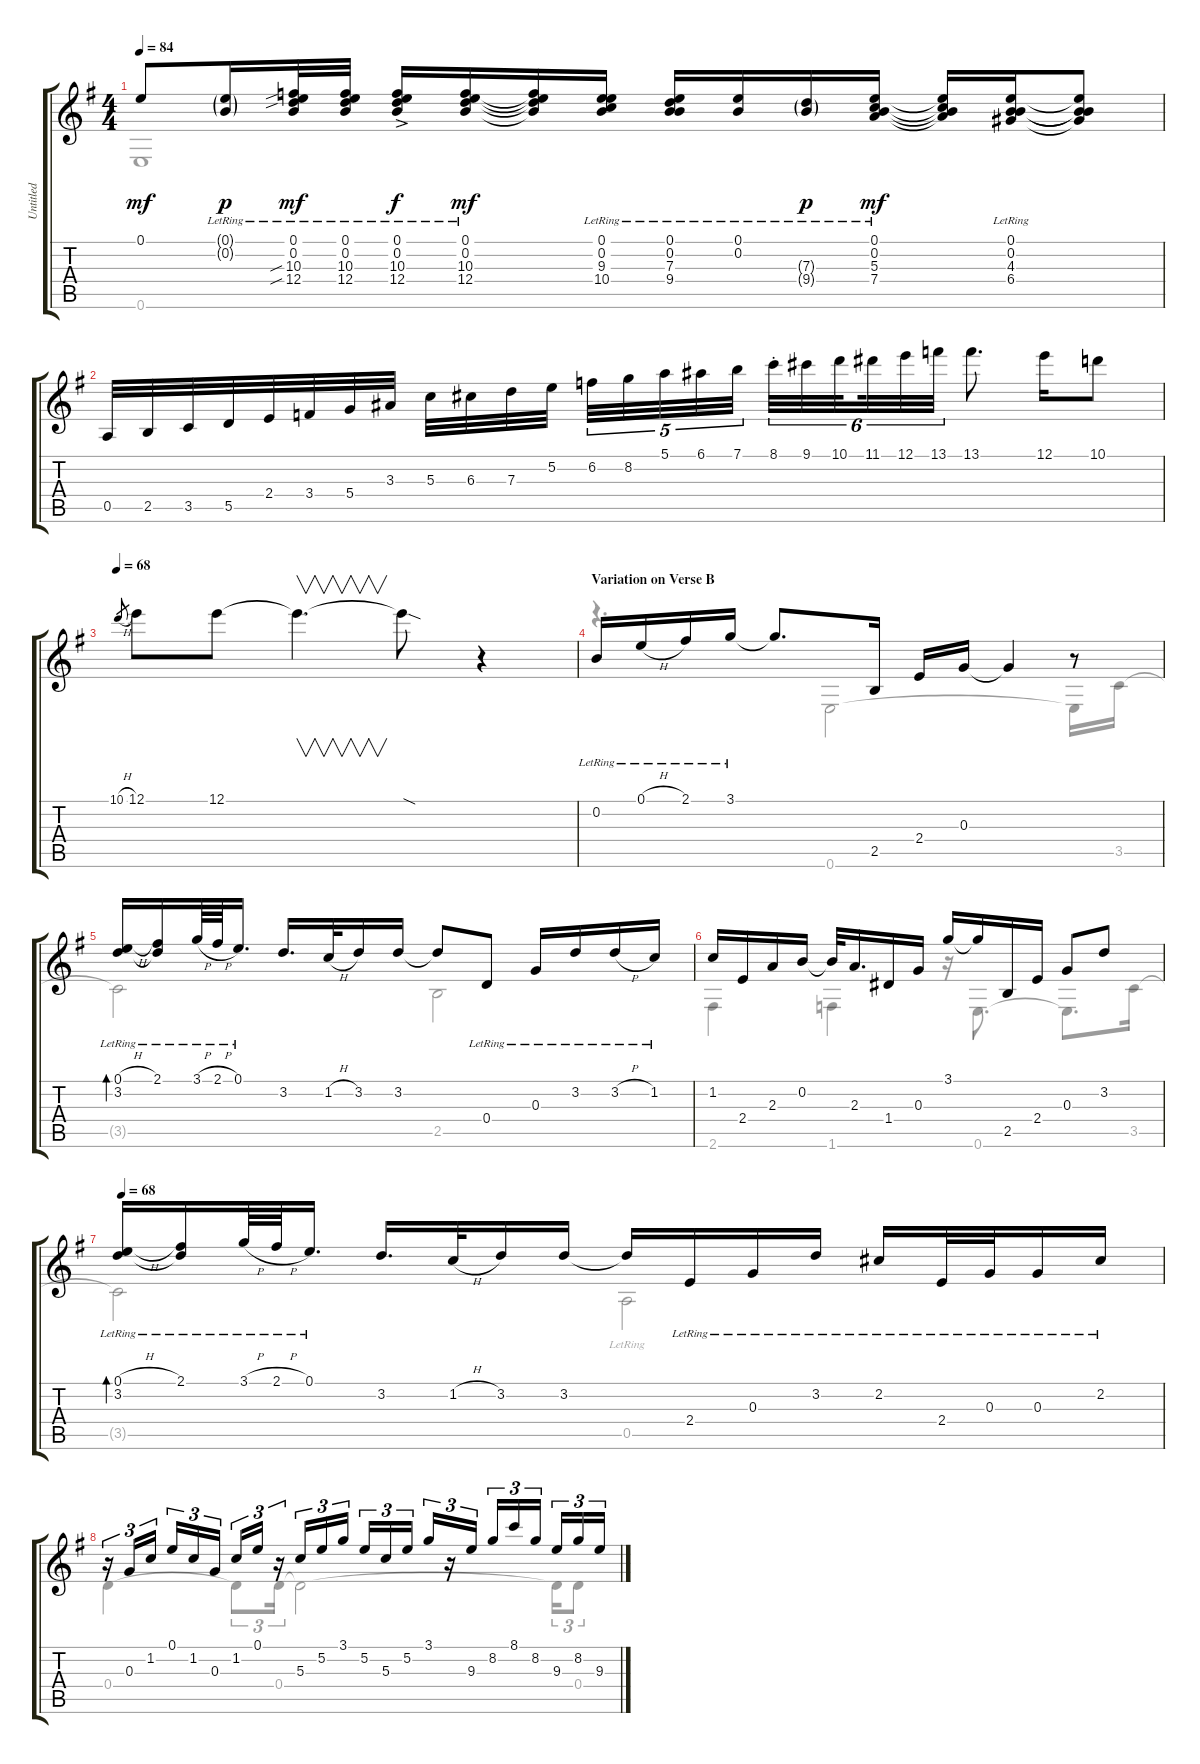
\track ("Untitled" "Untitled") {instrument acousticguitarnylon}
\staff {score tabs}
\tuning (E4 B3 G3 D3 A2 E2) {hide}
\voice
\ts (4 4)
\tempo 84
\clef g2
\ks g
0.1{t}.8{dy mf} (0.1{g lr} 0.2{g lr}).16{dy p} (0.1{lr} 0.2{lr} 10.3{sib lr} 12.4{sib lr}).32{dy mf} (0.1{lr} 0.2{lr} 10.3{lr} 12.4{lr}).32 (0.1{ac lr} 0.2{ac lr} 10.3{ac lr} 12.4{ac lr}).16{dy f} (0.1{lr} 0.2{lr} 10.3{lr} 12.4{lr}).16{dy mf} (0.1{t} 0.2{t} 10.3{t} 12.4{t}).16 (0.1{lr} 0.2{lr} 9.3{lr} 10.4{lr}).16 (0.1{lr} 0.2{lr} 7.3{lr} 9.4{lr}).16 (0.1{lr} 0.2{lr}).16 (7.3{g lr} 9.4{g lr}).16{dy p} (0.1{lr} 0.2{lr} 5.3{lr} 7.4{lr}).16{dy mf} (0.1{t} 0.2{t} 5.3{t} 7.4{t}).16 (0.1{lr} 0.2{lr} 4.3{lr} 6.4{lr}).16 (0.1{t} 0.2{t} 4.3{t} 6.4{t}).8 |
0.5.32 2.5.32 3.5.32 5.5.32 2.4.32 3.4.32 5.4.32 3.3.32 5.3.32 6.3.32 7.3.32 5.2.32{beam splitsecondary} 6.2.32{tu (5 4)} 8.2.32{tu (5 4)} 5.1.32{tu (5 4)} 6.1.32{tu (5 4)} 7.1.32{tu (5 4)} 8.1{st}.32{tu (6 4)} 9.1.32{tu (6 4)} 10.1.32{tu (6 4) beam splitsecondary} 11.1.32{tu (6 4)} 12.1.32{tu (6 4)} 13.1.32{tu (6 4)} 13.1.8{d} 12.1.16 10.1.8 |
\tempo 68
10.1{h}.8{gr} 12.1.8 12.1.8 12.1{t}.4{v d} 12.1{sod t}.8 r.4 |
\section ("" "Variation on Verse B")
0.2{lr}.16 0.1{h lr}.16 2.1{lr}.16 3.1{lr}.16 3.1{t}.8{d} 2.5.16 2.4.16 0.3.16 0.3{t}.4 r.8 |
(0.1{h lr} 3.2{lr}).16{bd 30} (2.1{lr} 3.2{t}).16 3.1{h lr}.64 2.1{h lr}.64 0.1{lr}.16{d} 3.2.16{d} 1.2{h}.32 3.2.16 3.2.16 3.2{t}.8 0.4{lr}.8 0.3{lr}.16 3.2{lr}.16 3.2{h lr}.16 1.2{lr}.16 |
1.2.16 2.4.16 2.3.16 0.2.16 0.2{t}.32 2.3.16{d} 1.4.16 0.3.16 3.1.16 3.1{t}.16 2.5.16 2.4.16 0.3.8 3.2.8 |
\tempo 68
(0.1{h lr} 3.2{lr}).16{bd 30} (2.1{lr} 3.2{t}).16 3.1{h lr}.64 2.1{h lr}.64 0.1{lr}.16{d} 3.2.16{d} 1.2{h}.32 3.2.16 3.2.16 3.2{t}.16 2.4{lr}.16 0.3{lr}.16 3.2{lr}.16 2.2{lr}.16 2.4{lr}.32 0.3{lr}.32 0.3{lr}.16 2.2{lr}.16 |
r.16{tu (3 2)} 0.3.16{tu (3 2)} 1.2.16{tu (3 2) beam splitsecondary} 0.1.16{tu (3 2)} 1.2.16{tu (3 2)} 0.3.16{tu (3 2)} 1.2.16{tu (3 2)} 0.1.16{tu (3 2)} r.16{tu (3 2)} 5.3.16{tu (3 2)} 5.2.16{tu (3 2)} 3.1.16{tu (3 2)} 5.2.16{tu (3 2)} 5.3.16{tu (3 2)} 5.2.16{tu (3 2) beam splitsecondary} 3.1.16{tu (3 2)} r.16{tu (3 2)} 9.3.16{tu (3 2)} 8.2.16{tu (3 2)} 8.1.16{tu (3 2)} 8.2.16{tu (3 2) beam splitsecondary} 9.3.16{tu (3 2)} 8.2.16{tu (3 2)} 9.3{sl}.16{tu (3 2)}
\voice
\clef g2
\ottava regular
\simile none
\ks g
0.6.1{dy mf} |
|
|
r.4{d} 0.6.2 0.6{t}.16 3.5.16 |
3.5{t}.2 2.5.2 |
2.6.4 1.6.4 r.16 0.6.8{d} 0.6{t}.8{d} 3.5.16 |
3.5{t}.2 0.5{lr}.2 |
0.4.4 0.4{t}.8{tu (3 2)} 0.4.16{tu (3 2)} 0.4{t}.2 0.4{t}.16{tu (3 2)} 0.4.8{tu (3 2)}
